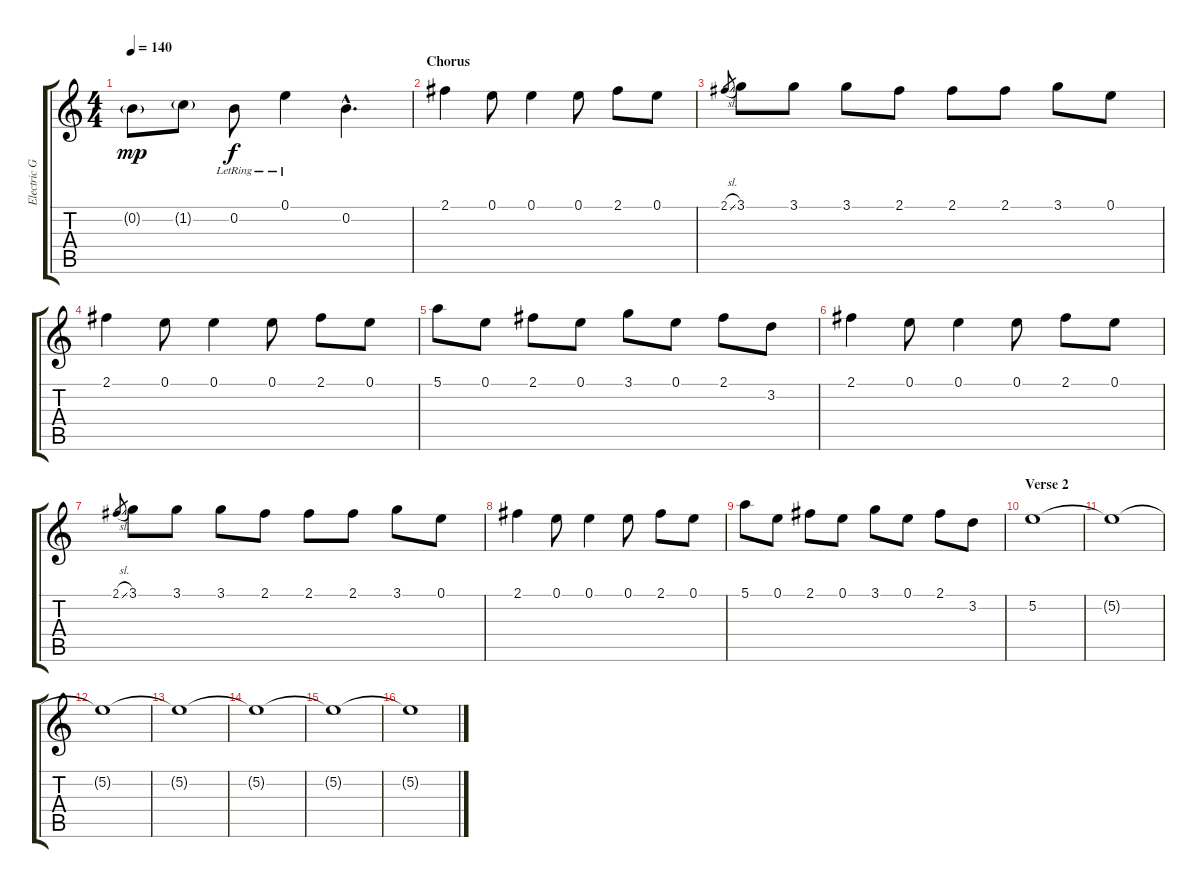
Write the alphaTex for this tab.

\track ("Electric Guitar 1" "Electric G") {instrument distortionguitar}
\staff {score tabs}
\tuning (E4 B3 G3 D3 A2 E2) {hide}
\ts (4 4)
\tempo 140
\clef g2
\ks c
0.2{g}.8{dy mp} 1.2{g}.8 0.2{lr}.8{dy f} 0.1{lr}.4 0.2{hac}.4{d} |
\section ("" "Chorus")
2.1.4{volume 12 instrument distortionguitar} 0.1.8 0.1.4 0.1.8 2.1.8 0.1.8 |
2.1{sl}.8{gr} 3.1.8 3.1.8 3.1.8 2.1.8 2.1.8 2.1.8 3.1.8 0.1.8 |
2.1.4 0.1.8 0.1.4 0.1.8 2.1.8 0.1.8 |
5.1.8 0.1.8 2.1.8 0.1.8 3.1.8 0.1.8 2.1.8 3.2.8 |
2.1.4 0.1.8 0.1.4 0.1.8 2.1.8 0.1.8 |
2.1{sl}.8{gr} 3.1.8 3.1.8 3.1.8 2.1.8 2.1.8 2.1.8 3.1.8 0.1.8 |
2.1.4 0.1.8 0.1.4 0.1.8 2.1.8 0.1.8 |
5.1.8 0.1.8 2.1.8 0.1.8 3.1.8 0.1.8 2.1.8 3.2.8 |
\section ("" "Verse 2")
5.2.1 |
5.2{t}.1 |
5.2{t}.1 |
5.2{t}.1 |
5.2{t}.1 |
5.2{t}.1 |
5.2{t}.1
